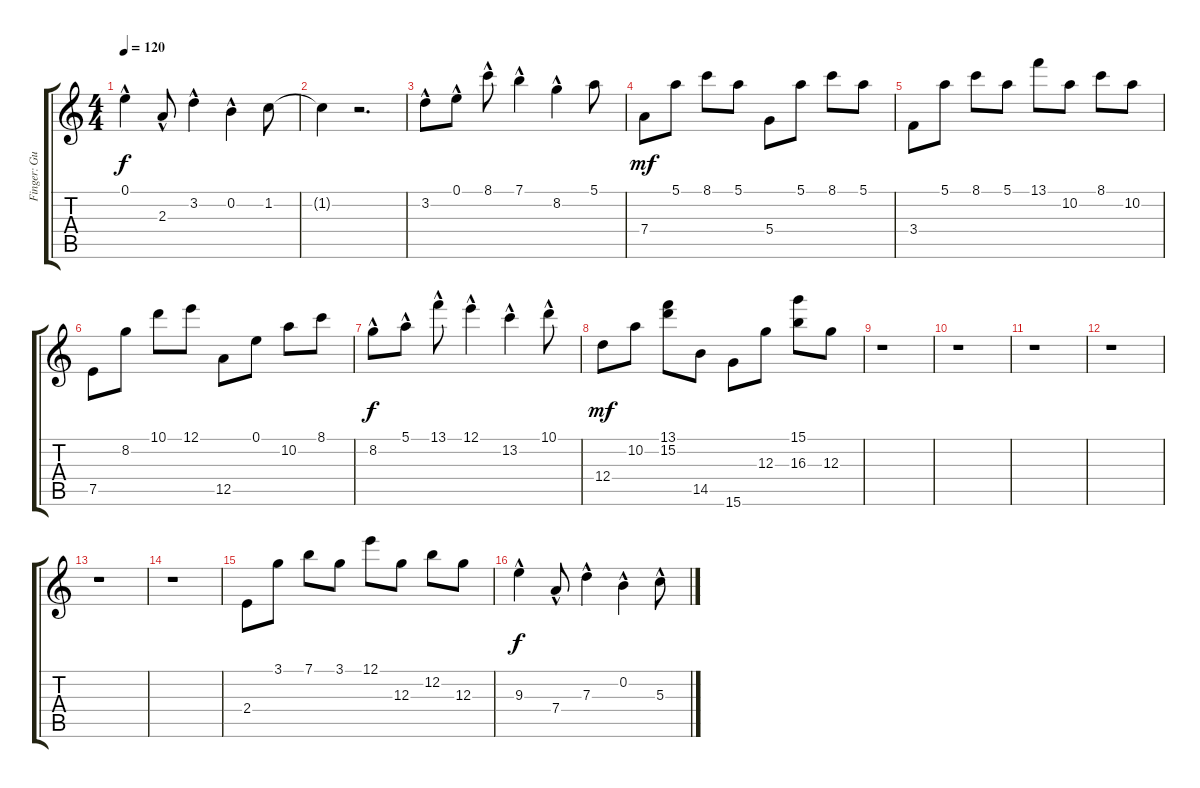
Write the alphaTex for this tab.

\track ("Finger: Guitar      " "Finger: Gu") {instrument acousticguitarsteel}
\staff {score tabs}
\tuning (E4 B3 G3 D3 A2 E2) {hide}
\ts (4 4)
\tempo 120
\clef g2
\ks c
0.1{hac}.4{dy f} 2.3{hac}.8 3.2{hac}.4 0.2{hac}.4 1.2.8 |
1.2{t}.4 r.2{d} |
3.2{hac}.8 0.1{hac}.8 8.1{hac}.8 7.1{hac}.4 8.2{hac}.4 5.1.8 |
7.4.8{dy mf} 5.1.8 8.1.8 5.1.8 5.4.8 5.1.8 8.1.8 5.1.8 |
3.4.8 5.1.8 8.1.8 5.1.8 13.1.8 10.2.8 8.1.8 10.2.8 |
7.5.8 8.2.8 10.1.8 12.1.8 12.5.8 0.1.8 10.2.8 8.1.8 |
8.2{hac}.8{dy f} 5.1{hac}.8 13.1{hac}.8 12.1{hac}.4 13.2{hac}.4 10.1{hac}.8 |
12.4.8{dy mf} 10.2.8 (13.1 15.2).8 14.5.8 15.6.8 12.3.8 (15.1 16.3).8 12.3.8 |
r.1 |
r.1 |
r.1 |
r.1 |
r.1 |
r.1 |
2.4.8 3.1.8 7.1.8 3.1.8 12.1.8 12.3.8 12.2.8 12.3.8 |
9.3{hac}.4{dy f} 7.4{hac}.8 7.3{hac}.4 0.2{hac}.4 5.3{hac}.8
